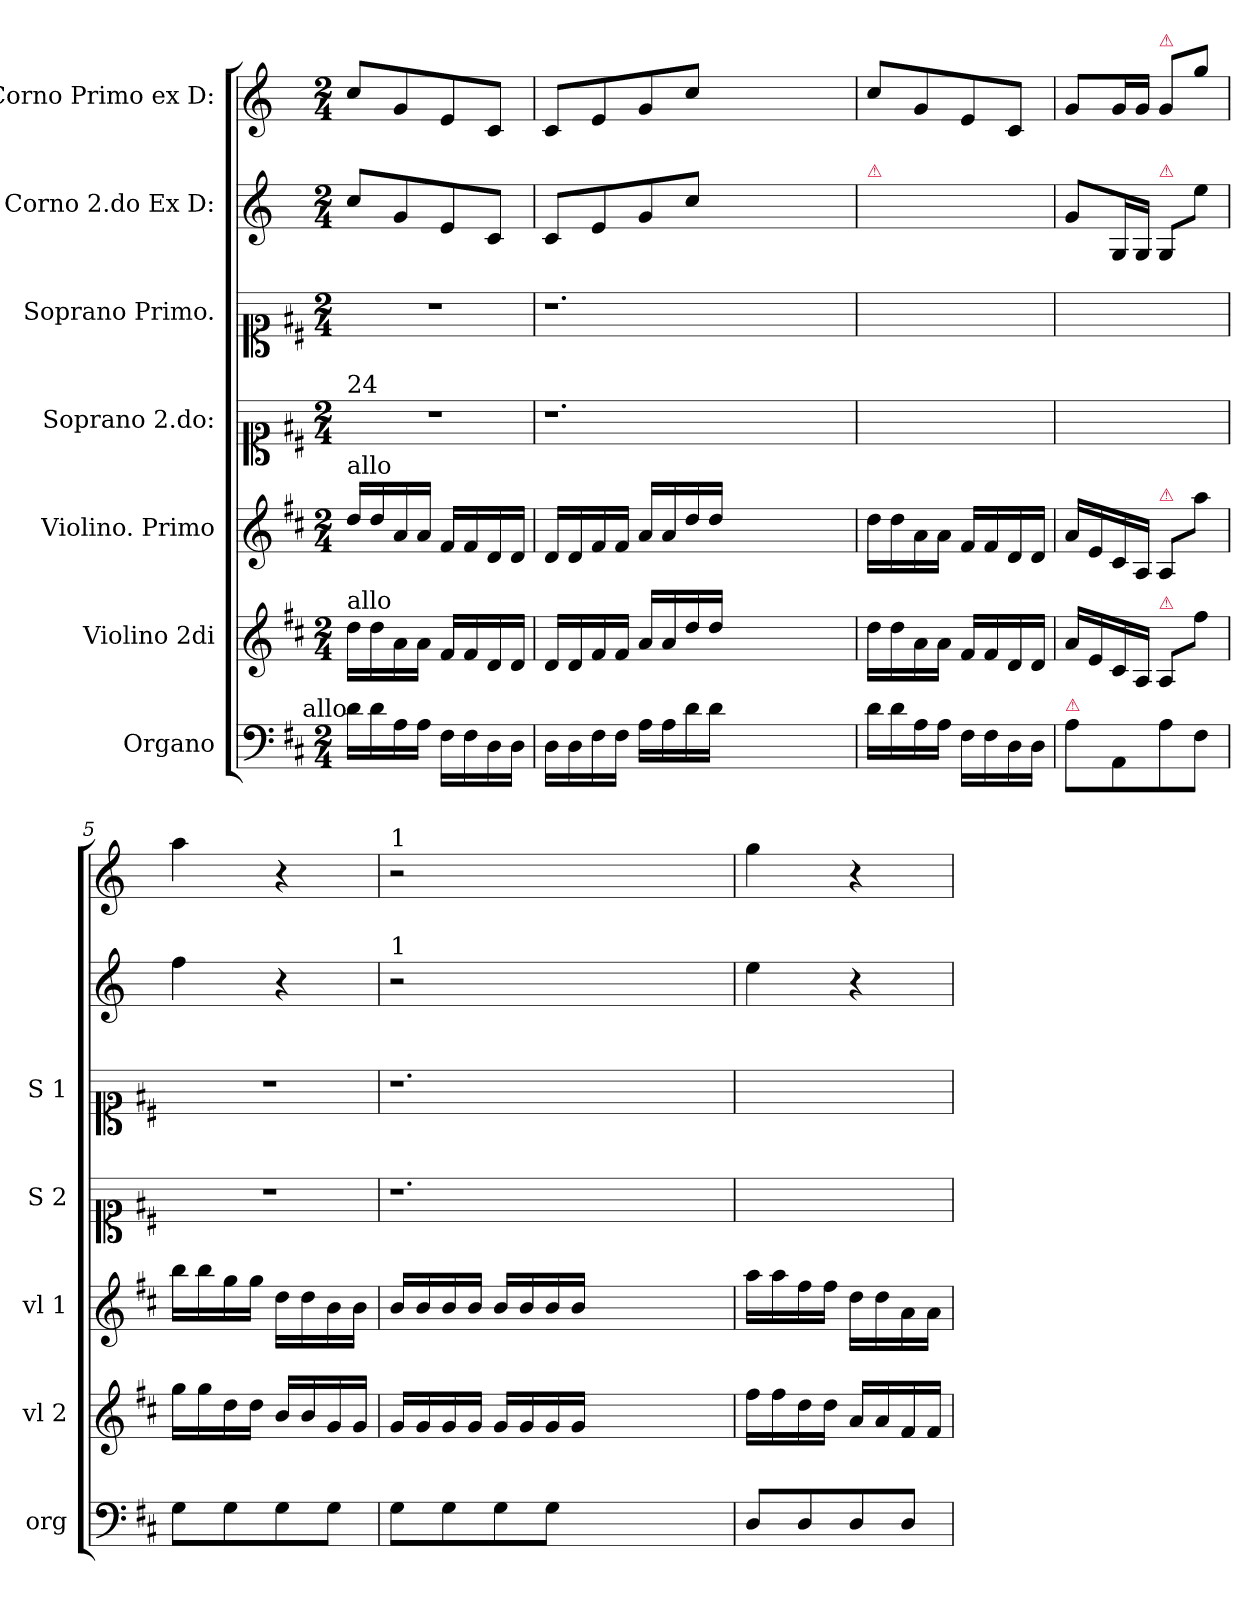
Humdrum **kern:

**kern	**kern	**kern	**kern	**kern	**kern	**kern
*part7	*part6	*part5	*part4	*part3	*part2	*part1
*staff7	*staff6	*staff5	*staff4	*staff3	*staff2	*staff1
*I"Organo	*I"Violino 2di	*I"Violino. Primo	*I"Soprano 2.do:	*I"Soprano Primo.	*I"Corno 2.do Ex D:	*I"Corno Primo ex D:
*I'org	*I'vl 2	*I'vl 1	*I'S 2	*I'S 1	*	*
*clefF4	*clefG2	*clefG2	*clefC1	*clefC1	*clefG2	*clefG2
*	*	*	*	*	*ITrd6c10	*ITrd6c10
*k[f#c#]	*k[f#c#]	*k[f#c#]	*k[f#c#]	*k[f#c#]	*k[f#c#]	*k[f#c#]
*D:	*D:	*D:	*D:	*D:	*D:	*D:
*M2/4	*M2/4	*M2/4	*M2/4	*M2/4	*M2/4	*M2/4
=1	=1	=1	=1	=1	=1	=1
!	!	!	!LO:TX:a:t=24	!	!	!
!	!	!LO:TX:a:t=allo	!	!	!	!
!	!LO:TX:a:t=allo	!	!	!	!	!
!LO:TX:a:rj:t=allo	!	!	!	!	!	!
16d\LL	16dd\LL	16dd/LL	2r	2r	8d/L	8d/L
16d\	16dd\	16dd/	.	.	.	.
16A\	16a\	16a/	.	.	8A/	8A/
16A\JJ	16a\JJ	16a/JJ	.	.	.	.
16F#\LL	16f#/LL	16f#/LL	.	.	8F#/	8F#/
16F#\	16f#/	16f#/	.	.	.	.
16D\	16d/	16d/	.	.	8D/J	8D/J
16D\JJ	16d/JJ	16d/JJ	.	.	.	.
=2	=2	=2	=2	=2	=2	=2
16D\LL	16d/LL	16d/LL	1.r	1.r	8D/L	8D/L
16D\	16d/	16d/	.	.	.	.
16F#\	16f#/	16f#/	.	.	8F#/	8F#/
16F#\JJ	16f#/JJ	16f#/JJ	.	.	.	.
16A\LL	16a/LL	16a/LL	.	.	8A/	8A/
16A\	16a/	16a/	.	.	.	.
16d\	16dd/	16dd/	.	.	8d/J	8d/J
16d\JJ	16dd/JJ	16dd/JJ	.	.	.	.
1ryy	1ryy	1ryy	.	.	1ryy	1ryy
=3	=3	=3	=3	=3	=3	=3
!	!	!	!	!	!LO:TX:a:color=crimson:t=⚠	!
16d\LL	16dd\LL	16dd\LL	2ryy	2ryy	2ryy	8d/L
16d\	16dd\	16dd\	.	.	.	.
16A\	16a\	16a\	.	.	.	8A/
16A\JJ	16a\JJ	16a\JJ	.	.	.	.
16F#\LL	16f#/LL	16f#/LL	.	.	.	8F#/
16F#\	16f#/	16f#/	.	.	.	.
16D\	16d/	16d/	.	.	.	8D/J
16D\JJ	16d/JJ	16d/JJ	.	.	.	.
=4	=4	=4	=4	=4	=4	=4
!LO:TX:a:color=crimson:t=⚠	!	!	!	!	!	!
8A\L	16a/LL	16a/LL	2ryy	2ryy	8A/L	8A/L
.	16e/	16e/	.	.	.	.
8AA/	16c#/	16c#/	.	.	16AA/L	16A/L
.	16A/JJ	16A/JJ	.	.	16AA/JJ	16A/JJ
!	!	!	!	!	!	!LO:TX:a:color=crimson:t=⚠
!	!	!	!	!	!LO:TX:a:color=crimson:t=⚠	!
!	!	!LO:TX:a:color=crimson:t=⚠	!	!	!	!
!	!LO:TX:a:color=crimson:t=⚠	!	!	!	!	!
8A\	8A/L	8A/L	.	.	8AA/L	8A/L
8F#\J	8ff#\J	8aa\J	.	.	8f#\J	8a\J
=5	=5	=5	=5	=5	=5	=5
8G\L	16gg\LL	16bb\LL	2r	2r	4g\	4b\
.	16gg\	16bb\	.	.	.	.
8G\	16dd\	16gg\	.	.	.	.
.	16dd\JJ	16gg\JJ	.	.	.	.
8G\	16b/LL	16dd\LL	.	.	4r	4r
.	16b/	16dd\	.	.	.	.
8G\J	16g/	16b\	.	.	.	.
.	16g/JJ	16b\JJ	.	.	.	.
=6	=6	=6	=6	=6	=6	=6
!	!	!	!	!	!	!LO:TX:a:t=1
!	!	!	!	!	!LO:TX:a:t=1	!
8G\L	16g/LL	16b/LL	1.r	1.r	2r	2r
.	16g/	16b/	.	.	.	.
8G\	16g/	16b/	.	.	.	.
.	16g/JJ	16b/JJ	.	.	.	.
8G\	16g/LL	16b/LL	.	.	.	.
.	16g/	16b/	.	.	.	.
8G\J	16g/	16b/	.	.	.	.
.	16g/JJ	16b/JJ	.	.	.	.
1ryy	1ryy	1ryy	.	.	1ryy	1ryy
=7	=7	=7	=7	=7	=7	=7
8D/L	16ff#\LL	16aa\LL	2ryy	2ryy	4f#\	4a\
.	16ff#\	16aa\	.	.	.	.
8D/	16dd\	16ff#\	.	.	.	.
.	16dd\JJ	16ff#\JJ	.	.	.	.
8D/	16a/LL	16dd\LL	.	.	4r	4r
.	16a/	16dd\	.	.	.	.
8D/J	16f#/	16a\	.	.	.	.
.	16f#/JJ	16a\JJ	.	.	.	.
=	=	=	=	=	=	=
*-	*-	*-	*-	*-	*-	*-
